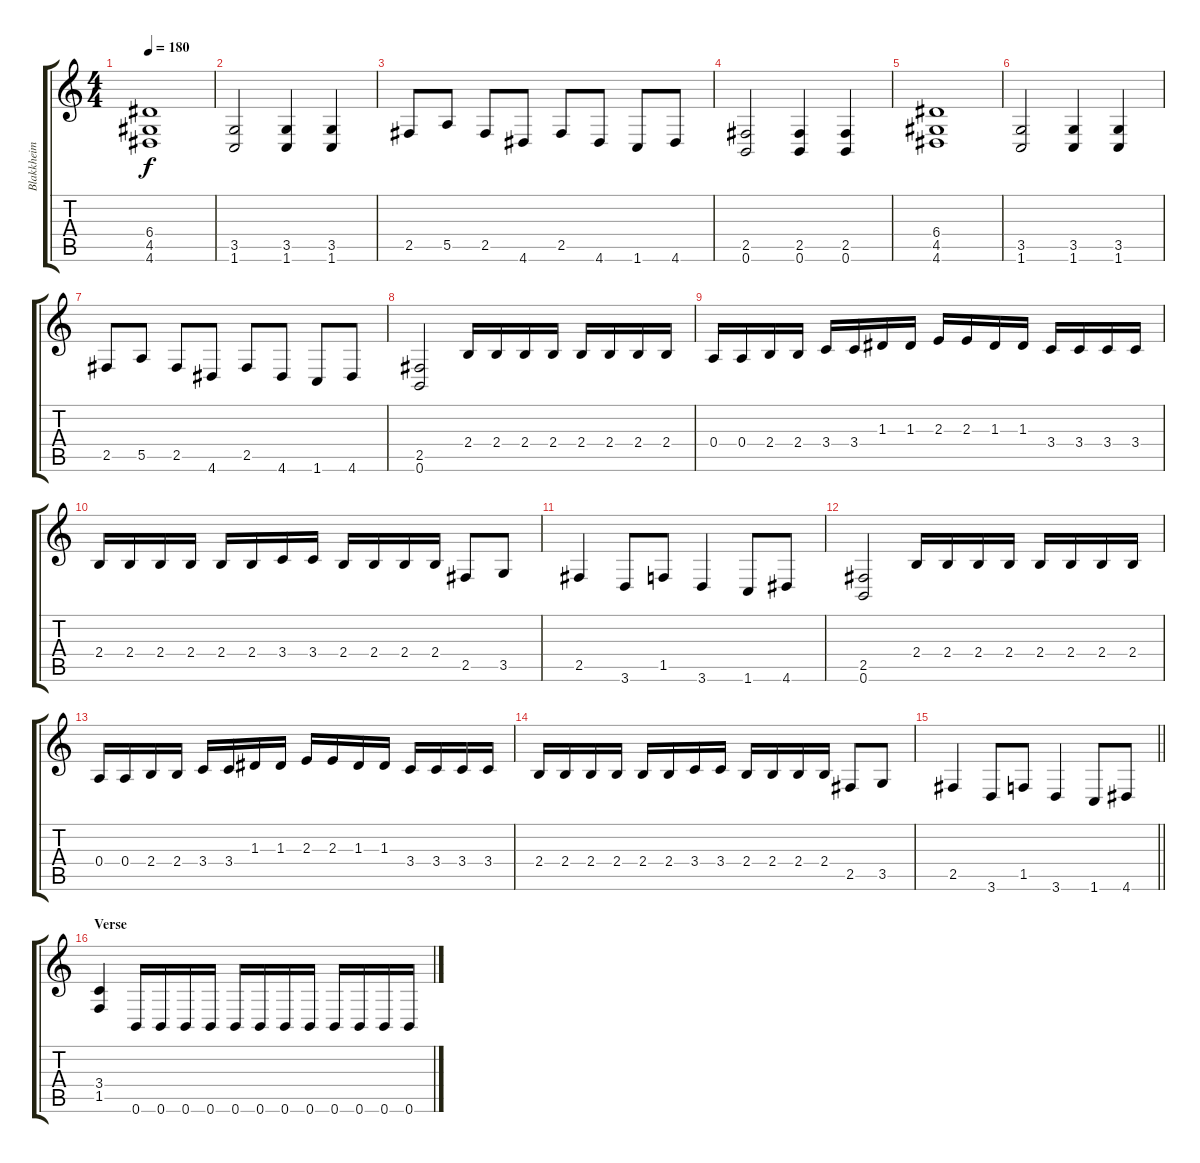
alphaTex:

\track ("Blakkheim - Guitar" "Blakkheim ") {instrument distortionguitar}
\staff {score tabs}
\tuning (B3 Gb3 D3 A2 E2 B1) {hide}
\ts (4 4)
\tempo 180
\clef g2
\ks c
(6.4 4.5 4.6).1{dy f} |
(3.5 1.6).2 (3.5 1.6).4 (3.5 1.6).4 |
2.5.8 5.5.8 2.5.8 4.6.8 2.5.8 4.6.8 1.6.8 4.6.8 |
(2.5 0.6).2 (2.5 0.6).4 (2.5 0.6).4 |
(6.4 4.5 4.6).1 |
(3.5 1.6).2 (3.5 1.6).4 (3.5 1.6).4 |
2.5.8 5.5.8 2.5.8 4.6.8 2.5.8 4.6.8 1.6.8 4.6.8 |
(2.5 0.6).2 2.4.16 2.4.16 2.4.16 2.4.16 2.4.16 2.4.16 2.4.16 2.4.16 |
0.4.16 0.4.16 2.4.16 2.4.16 3.4.16 3.4.16 1.3.16 1.3.16 2.3.16 2.3.16 1.3.16 1.3.16 3.4.16 3.4.16 3.4.16 3.4.16 |
2.4.16 2.4.16 2.4.16 2.4.16 2.4.16 2.4.16 3.4.16 3.4.16 2.4.16 2.4.16 2.4.16 2.4.16 2.5.8 3.5.8 |
2.5.4 3.6.8 1.5.8 3.6.4 1.6.8 4.6.8 |
(2.5 0.6).2 2.4.16 2.4.16 2.4.16 2.4.16 2.4.16 2.4.16 2.4.16 2.4.16 |
0.4.16 0.4.16 2.4.16 2.4.16 3.4.16 3.4.16 1.3.16 1.3.16 2.3.16 2.3.16 1.3.16 1.3.16 3.4.16 3.4.16 3.4.16 3.4.16 |
2.4.16 2.4.16 2.4.16 2.4.16 2.4.16 2.4.16 3.4.16 3.4.16 2.4.16 2.4.16 2.4.16 2.4.16 2.5.8 3.5.8 |
\barLineRight lightlight
2.5.4 3.6.8 1.5.8 3.6.4 1.6.8 4.6.8 |
\section ("" "Verse")
(3.4 1.5).4 0.6.16 0.6.16 0.6.16 0.6.16 0.6.16 0.6.16 0.6.16 0.6.16 0.6.16 0.6.16 0.6.16 0.6.16
